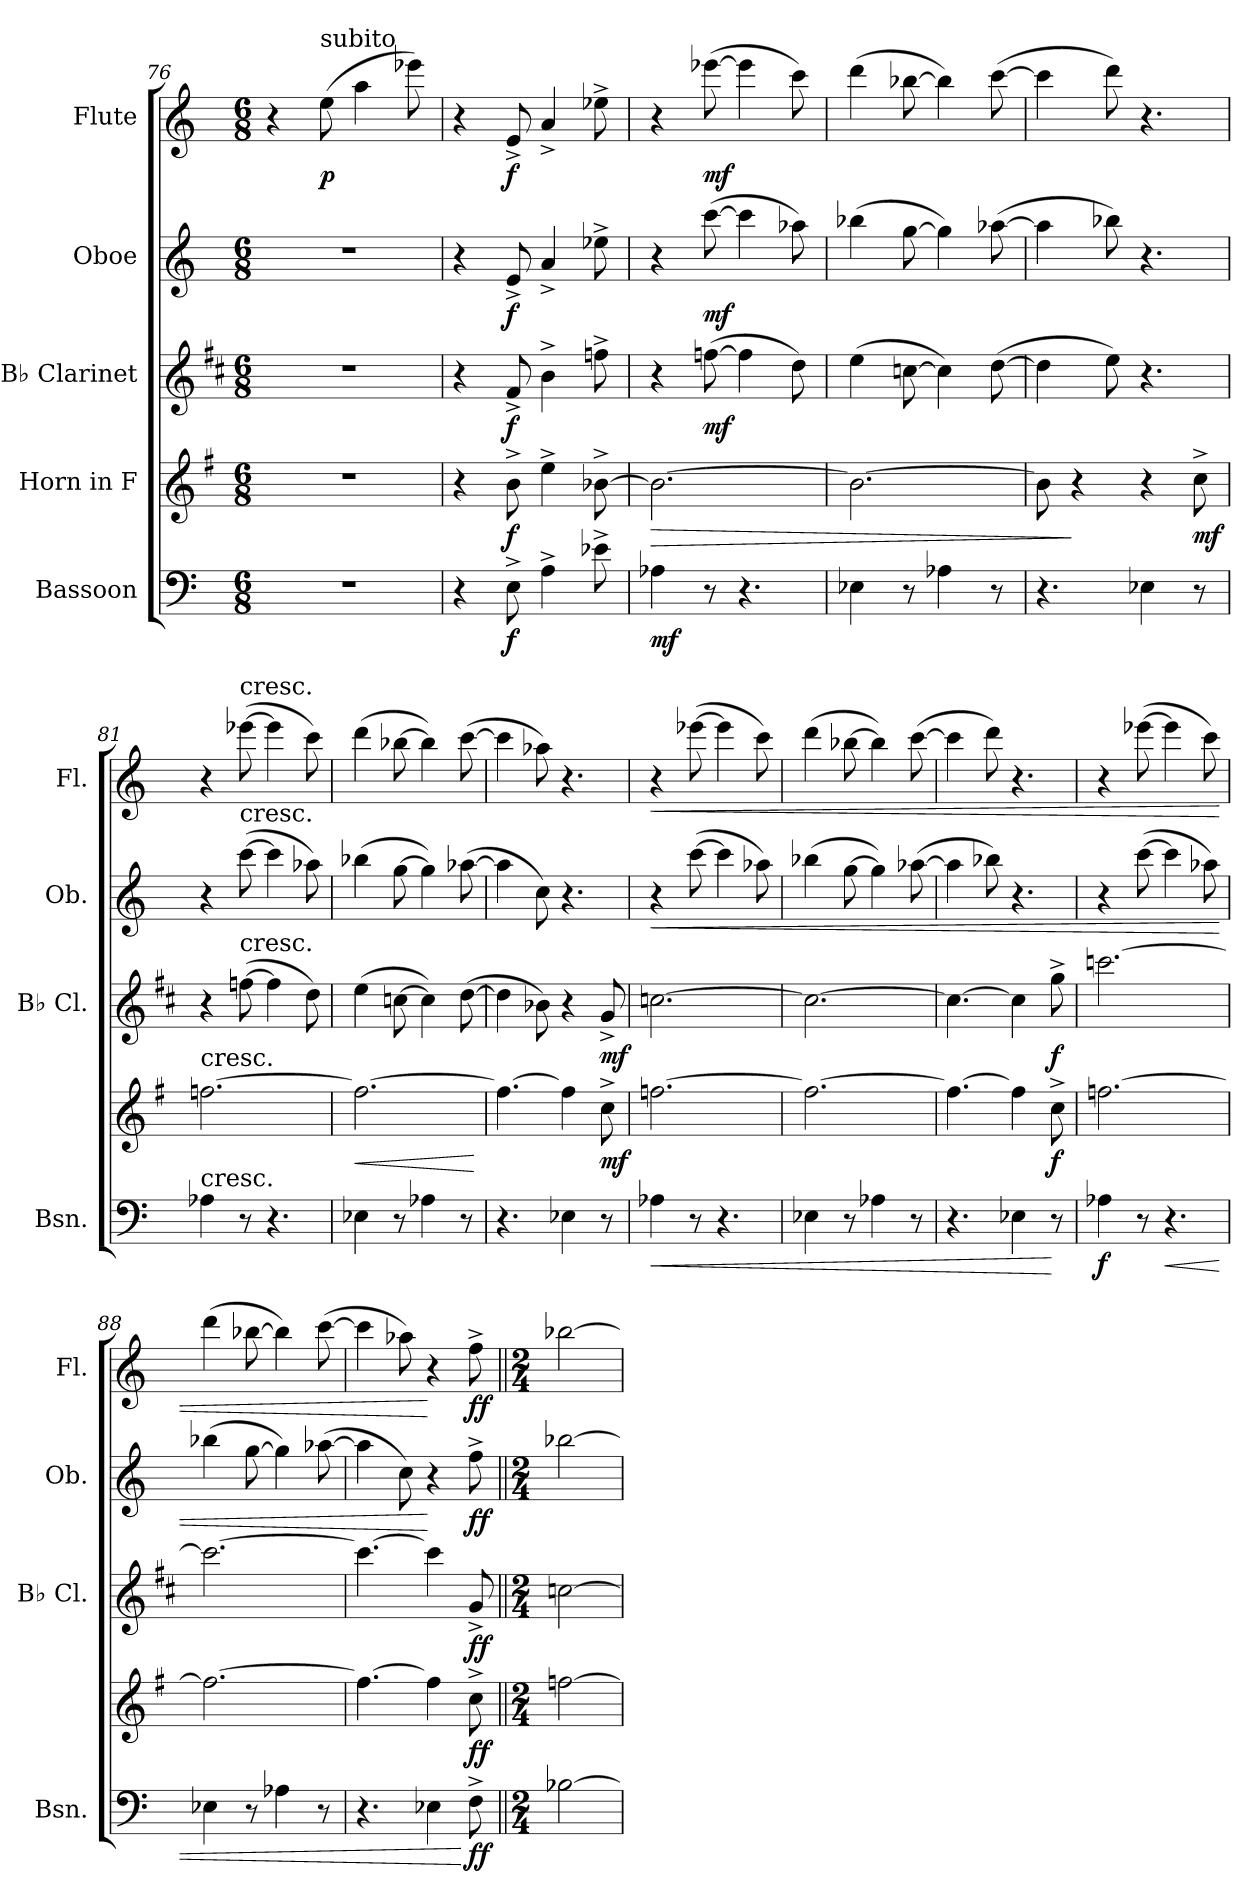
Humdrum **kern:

**kern	**dynam	**kern	**dynam	**kern	**dynam	**kern	**dynam	**kern	**dynam
*part5	*part5	*part4	*part4	*part3	*part3	*part2	*part2	*part1	*part1
*staff5	*staff5	*staff4	*staff4	*staff3	*staff3	*staff2	*staff2	*staff1	*staff1
*I"Bassoon	*	*I"Horn in F	*	*I"B♭ Clarinet	*	*I"Oboe	*	*I"Flute	*
*I'Bsn.	*	*	*	*I'B♭ Cl.	*	*I'Ob.	*	*I'Fl.	*
*clefF4	*	*clefG2	*	*clefG2	*	*clefG2	*	*clefG2	*
*	*	*ITrd4c7	*	*ITrd1c2	*	*	*	*	*
*k[]	*	*k[]	*	*k[]	*	*k[]	*	*k[]	*
*M6/8	*	*M6/8	*	*M6/8	*	*M6/8	*	*M6/8	*
=76	=76	=76	=76	=76	=76	=76	=76	=76	=76
2.r	.	2.r	.	2.r	.	2.r	.	4r	.
!	!	!	!	!	!	!	!	!LO:TX:a:t=subito	!
!	!	!	!	!	!	!	!	!	!LO:DY:b
.	.	.	.	.	.	.	.	(8ee\	p
.	.	.	.	.	.	.	.	4aa\	.
.	.	.	.	.	.	.	.	8eee-X\)	.
=77	=77	=77	=77	=77	=77	=77	=77	=77	=77
4r	.	4r	.	4r	.	4r	.	4r	.
!	!LO:DY:b	!	!LO:DY:b	!	!LO:DY:b	!	!LO:DY:b	!	!LO:DY:b
8E^\	f	8e^\	f	8e^/	f	8e^/	f	8e^/	f
4A^\	.	4a^\	.	4a^\	.	4a^/	.	4a^/	.
8e-X^\	.	[8e-X^\	.	8ee-X^\	.	8ee-X^\	.	8ee-X^\	.
=78	=78	=78	=78	=78	=78	=78	=78	=78	=78
!	!LO:DY:b	!	!LO:HP:b	!	!	!	!	!	!
4A-X\	mf	2.e-\_	>	4r	.	4r	.	4r	.
!	!	!	!	!	!LO:DY:b	!	!LO:DY:b	!	!LO:DY:b
8r	.	.	.	([8ee-X\	mf	([8ccc\	mf	([8eee-X\	mf
4.r	.	.	.	4ee-\]	.	4ccc\]	.	4eee-\]	.
.	.	.	.	8cc\)	.	8aa-X\)	.	8ccc\)	.
=79	=79	=79	=79	=79	=79	=79	=79	=79	=79
4E-X\	.	2.e-\_	.	(4dd\	.	(4bb-X\	.	(4ddd\	.
8r	.	.	.	[8b-X\	.	[8gg\	.	[8bb-X\	.
4A-X\	.	.	.	4b-\])	.	4gg\])	.	4bb-\])	.
8r	.	.	.	([8cc\	.	([8aa-X\	.	([8ccc\	.
=80	=80	=80	=80	=80	=80	=80	=80	=80	=80
4.r	.	8e-\]	.	4cc\]	.	4aa-\]	.	4ccc\]	.
.	.	4r	]	.	.	.	.	.	.
.	.	.	.	8dd\)	.	8bb-X\)	.	8ddd\)	.
4E-X\	.	4r	.	4.r	.	4.r	.	4.r	.
!	!	!	!LO:DY:b	!	!	!	!	!	!
8r	.	8f^\	mf	.	.	.	.	.	.
=81	=81	=81	=81	=81	=81	=81	=81	=81	=81
!	!	!LO:TX:a:t=cresc.	!	!	!	!	!	!	!
!LO:TX:a:t=cresc.	!	!	!	!	!	!	!	!	!
4A-X\	.	[2.b-X\	.	4r	.	4r	.	4r	.
!	!	!	!	!	!	!	!	!LO:TX:a:t=cresc.	!
!	!	!	!	!	!	!LO:TX:a:t=cresc.	!	!	!
!	!	!	!	!LO:TX:a:t=cresc.	!	!	!	!	!
8r	.	.	.	([8ee-X\	.	([8ccc\	.	([8eee-X\	.
4.r	.	.	.	4ee-\]	.	4ccc\]	.	4eee-\]	.
.	.	.	.	8cc\)	.	8aa-X\)	.	8ccc\)	.
=82	=82	=82	=82	=82	=82	=82	=82	=82	=82
!	!	!	!LO:HP:b	!	!	!	!	!	!
4E-X\	.	2.b-\_	<	(4dd\	.	(4bb-X\	.	(4ddd\	.
8r	.	.	.	[8b-X\	.	[8gg\	.	[8bb-X\	.
4A-X\	.	.	.	4b-\])	.	4gg\])	.	4bb-\])	.
8r	.	.	.	([8cc\	.	([8aa-X\	.	([8ccc\	.
.	.	.	[	.	.	.	.	.	.
=83	=83	=83	=83	=83	=83	=83	=83	=83	=83
4.r	.	4.b-\_	.	4cc\]	.	4aa-\]	.	4ccc\]	.
.	.	.	.	8a-X\)	.	8cc\)	.	8aa-X\)	.
4E-X\	.	4b-\]	.	4r	.	4.r	.	4.r	.
!	!	!	!LO:DY:b	!	!LO:DY:b	!	!	!	!
8r	.	8f^\	mf	8f^/	mf	.	.	.	.
!!LO:PB:g=z
=84	=84	=84	=84	=84	=84	=84	=84	=84	=84
!	!LO:HP:b	!	!	!	!	!	!LO:HP:b	!	!LO:HP:b
4A-X\	<	[2.b-X\	.	[2.b-X\	.	4r	<	4r	<
8r	.	.	.	.	.	([8ccc\	.	([8eee-X\	.
4.r	.	.	.	.	.	4ccc\]	.	4eee-\]	.
.	.	.	.	.	.	8aa-X\)	.	8ccc\)	.
=85	=85	=85	=85	=85	=85	=85	=85	=85	=85
4E-X\	.	2.b-\_	.	2.b-\_	.	(4bb-X\	.	(4ddd\	.
8r	.	.	.	.	.	[8gg\	.	[8bb-X\	.
4A-X\	.	.	.	.	.	4gg\])	.	4bb-\])	.
8r	.	.	.	.	.	([8aa-X\	.	([8ccc\	.
=86	=86	=86	=86	=86	=86	=86	=86	=86	=86
4.r	.	4.b-\_	.	4.b-\_	.	4aa-\]	.	4ccc\]	.
.	.	.	.	.	.	8bb-X\)	.	8ddd\)	.
4E-X\	.	4b-\]	.	4b-\]	.	4.r	.	4.r	.
!	!	!	!LO:DY:b	!	!LO:DY:b	!	!	!	!
8r	[	8f^\	f	8ff^\	f	.	.	.	.
=87	=87	=87	=87	=87	=87	=87	=87	=87	=87
!	!LO:DY:b	!	!	!	!	!	!	!	!
4A-X\	f	[2.b-X\	.	[2.bb-X\	.	4r	.	4r	.
8r	.	.	.	.	.	([8ccc\	.	([8eee-X\	.
!	!LO:HP:b	!	!	!	!	!	!	!	!
4.r	<	.	.	.	.	4ccc\]	.	4eee-\]	.
.	.	.	.	.	.	8aa-X\)	.	8ccc\)	.
=88	=88	=88	=88	=88	=88	=88	=88	=88	=88
4E-X\	.	2.b-\_	.	2.bb-\_	.	(4bb-X\	.	(4ddd\	.
8r	.	.	.	.	.	[8gg\	.	[8bb-X\	.
4A-X\	.	.	.	.	.	4gg\])	.	4bb-\])	.
8r	.	.	.	.	.	([8aa-X\	.	([8ccc\	.
=89	=89	=89	=89	=89	=89	=89	=89	=89	=89
4.r	.	4.b-\_	.	4.bb-\_	.	4aa-\]	.	4ccc\]	.
.	.	.	.	.	.	8cc\)	.	8aa-X\)	.
4E-X\	.	4b-\]	.	4bb-\]	.	4r	[	4r	[
!	!LO:DY:n=1:b	!	!LO:DY:b	!	!LO:DY:b	!	!LO:DY:b	!	!LO:DY:b
8F^\	[ ff	8f^\	ff	8f^/	ff	8ff^\	ff	8ff^\	ff
=90||	=90||	=90||	=90||	=90||	=90||	=90||	=90||	=90||	=90||
!!LO:REH:place=s1:a:B:fs=14:t=H
*M2/4	*	*M2/4	*	*M2/4	*	*M2/4	*	*M2/4	*
[2B-X\	.	[2b-X\	.	[2b-X\	.	[2bb-X\	.	[2bb-X\	.
=	=	=	=	=	=	=	=	=	=
*-	*-	*-	*-	*-	*-	*-	*-	*-	*-
